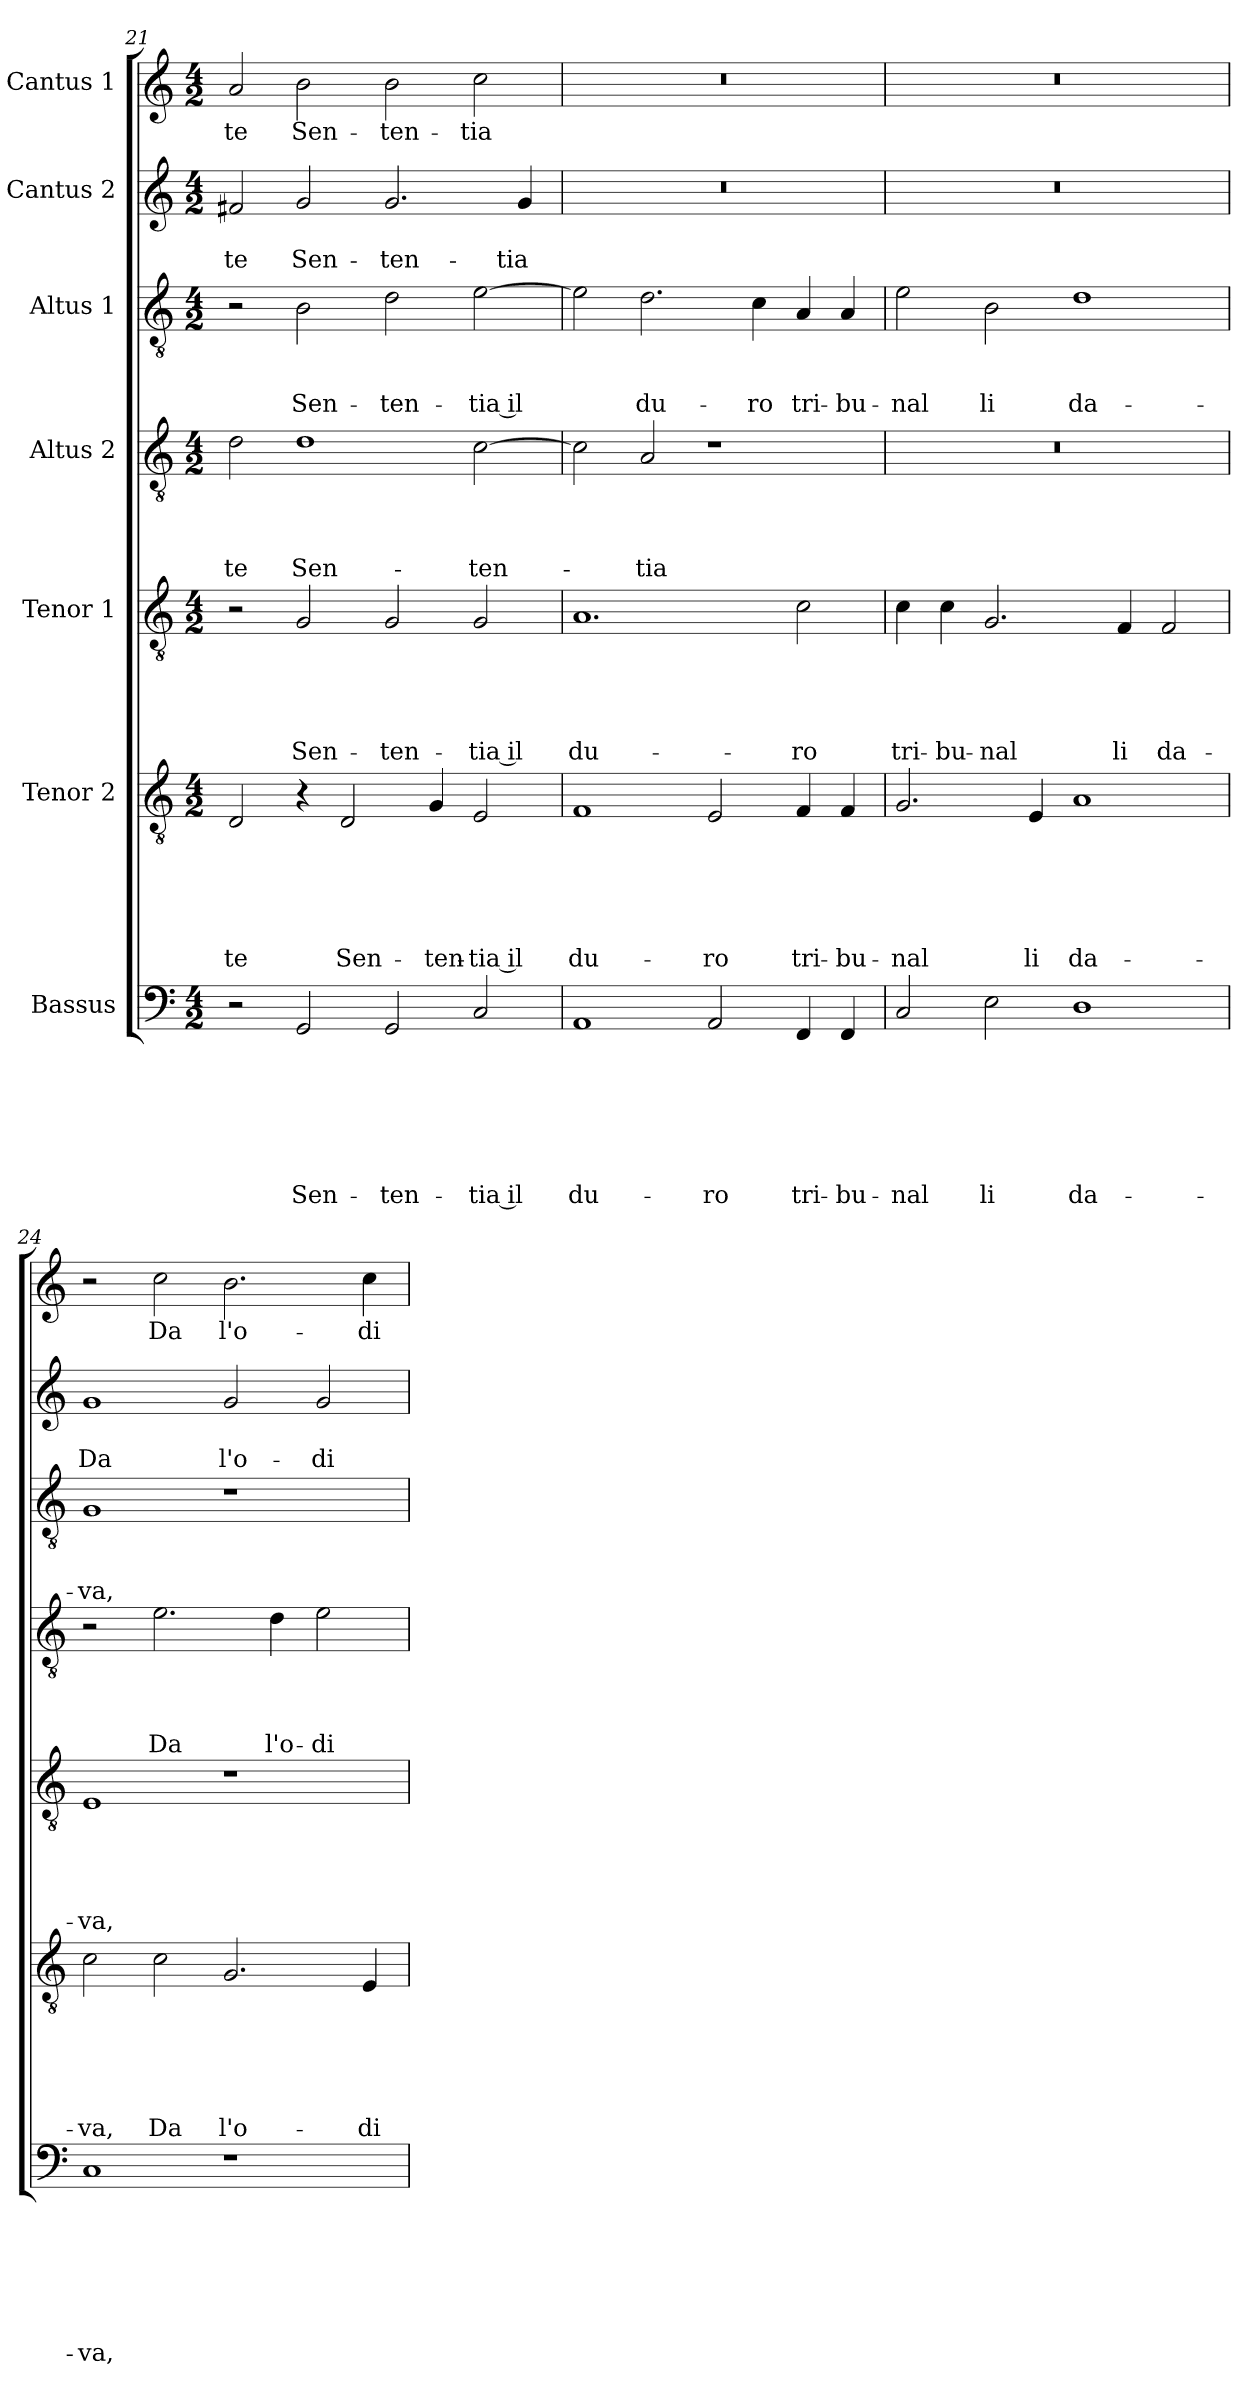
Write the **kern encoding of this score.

**kern	**text	**text	**text	**text	**text	**text	**text	**kern	**text	**text	**text	**text	**text	**text	**kern	**text	**text	**text	**text	**text	**kern	**text	**text	**text	**text	**kern	**text	**text	**text	**kern	**text	**text	**kern	**text
*part7	*part7	*part7	*part7	*part7	*part7	*part7	*part7	*part6	*part6	*part6	*part6	*part6	*part6	*part6	*part5	*part5	*part5	*part5	*part5	*part5	*part4	*part4	*part4	*part4	*part4	*part3	*part3	*part3	*part3	*part2	*part2	*part2	*part1	*part1
*staff7	*staff7	*staff7	*staff7	*staff7	*staff7	*staff7	*staff7	*staff6	*staff6	*staff6	*staff6	*staff6	*staff6	*staff6	*staff5	*staff5	*staff5	*staff5	*staff5	*staff5	*staff4	*staff4	*staff4	*staff4	*staff4	*staff3	*staff3	*staff3	*staff3	*staff2	*staff2	*staff2	*staff1	*staff1
*I"Bassus	*	*	*	*	*	*	*	*I"Tenor 2	*	*	*	*	*	*	*I"Tenor 1	*	*	*	*	*	*I"Altus 2	*	*	*	*	*I"Altus 1	*	*	*	*I"Cantus 2	*	*	*I"Cantus 1	*
!!LO:LB:g=z
*clefF4	*	*	*	*	*	*	*	*clefGv2	*	*	*	*	*	*	*clefGv2	*	*	*	*	*	*clefGv2	*	*	*	*	*clefGv2	*	*	*	*clefG2	*	*	*clefG2	*
*k[]	*	*	*	*	*	*	*	*k[]	*	*	*	*	*	*	*k[]	*	*	*	*	*	*k[]	*	*	*	*	*k[]	*	*	*	*k[]	*	*	*k[]	*
*a:	*	*	*	*	*	*	*	*a:	*	*	*	*	*	*	*a:	*	*	*	*	*	*a:	*	*	*	*	*a:	*	*	*	*a:	*	*	*a:	*
*M4/2	*	*	*	*	*	*	*	*M4/2	*	*	*	*	*	*	*M4/2	*	*	*	*	*	*M4/2	*	*	*	*	*M4/2	*	*	*	*M4/2	*	*	*M4/2	*
=21	=21	=21	=21	=21	=21	=21	=21	=21	=21	=21	=21	=21	=21	=21	=21	=21	=21	=21	=21	=21	=21	=21	=21	=21	=21	=21	=21	=21	=21	=21	=21	=21	=21	=21
!	!	!	!	!	!	!	!	!	!	!	!	!	!	!LO:LY:b	!	!	!	!	!	!	!	!	!	!	!LO:LY:b	!	!	!	!	!	!	!LO:LY:b	!	!LO:LY:b
2r	.	.	.	.	.	.	.	2D/	.	.	.	.	.	-te	2r	.	.	.	.	.	2d\	.	.	.	-te	2r	.	.	.	2f#X/	.	-te	2a/	-te
!	!	!	!	!	!	!	!LO:LY:b	!	!	!	!	!	!	!	!	!	!	!	!	!LO:LY:b	!	!	!	!	!LO:LY:b	!	!	!	!LO:LY:b	!	!	!LO:LY:b	!	!LO:LY:b
2GG/	.	.	.	.	.	.	Sen-	4r	.	.	.	.	.	.	2G/	.	.	.	.	Sen-	1d	.	.	.	Sen-	2B\	.	.	Sen-	2g/	.	Sen-	2b\	Sen-
!	!	!	!	!	!	!	!	!	!	!	!	!	!	!LO:LY:b	!	!	!	!	!	!	!	!	!	!	!	!	!	!	!	!	!	!	!	!
.	.	.	.	.	.	.	.	2D/	.	.	.	.	.	Sen-	.	.	.	.	.	.	.	.	.	.	.	.	.	.	.	.	.	.	.	.
!	!	!	!	!	!	!	!LO:LY:b	!	!	!	!	!	!	!	!	!	!	!	!	!LO:LY:b	!	!	!	!	!	!	!	!	!LO:LY:b	!	!	!LO:LY:b	!	!LO:LY:b
2GG/	.	.	.	.	.	.	-ten-	.	.	.	.	.	.	.	2G/	.	.	.	.	-ten-	.	.	.	.	.	2d\	.	.	-ten-	2.g/	.	-ten-	2b\	-ten-
!	!	!	!	!	!	!	!	!	!	!	!	!	!	!LO:LY:b	!	!	!	!	!	!	!	!	!	!	!	!	!	!	!	!	!	!	!	!
.	.	.	.	.	.	.	.	4G/	.	.	.	.	.	-ten-	.	.	.	.	.	.	.	.	.	.	.	.	.	.	.	.	.	.	.	.
!	!	!	!	!	!	!	!LO:LY:b	!	!	!	!	!	!	!LO:LY:b	!	!	!	!	!	!LO:LY:b	!	!	!	!	!LO:LY:b	!	!	!	!LO:LY:b	!	!	!	!	!LO:LY:b
2C/	.	.	.	.	.	.	-tia il	2E/	.	.	.	.	.	-tia il	2G/	.	.	.	.	-tia il	[2c\	.	.	.	-ten-	[2e\	.	.	-tia il	.	.	.	2cc\	-tia
!	!	!	!	!	!	!	!	!	!	!	!	!	!	!	!	!	!	!	!	!	!	!	!	!	!	!	!	!	!	!	!	!LO:LY:b	!	!
.	.	.	.	.	.	.	.	.	.	.	.	.	.	.	.	.	.	.	.	.	.	.	.	.	.	.	.	.	.	4g/	.	-tia	.	.
=22	=22	=22	=22	=22	=22	=22	=22	=22	=22	=22	=22	=22	=22	=22	=22	=22	=22	=22	=22	=22	=22	=22	=22	=22	=22	=22	=22	=22	=22	=22	=22	=22	=22	=22
!	!	!	!	!	!	!	!LO:LY:b	!	!	!	!	!	!	!LO:LY:b	!	!	!	!	!	!LO:LY:b	!	!	!	!	!	!	!	!	!	!	!	!	!	!
1AA	.	.	.	.	.	.	du-	1F	.	.	.	.	.	du-	1.A	.	.	.	.	du-	2c\]	.	.	.	.	2e\]	.	.	.	0r	.	.	0r	.
!	!	!	!	!	!	!	!	!	!	!	!	!	!	!	!	!	!	!	!	!	!	!	!	!	!LO:LY:b	!	!	!	!LO:LY:b	!	!	!	!	!
.	.	.	.	.	.	.	.	.	.	.	.	.	.	.	.	.	.	.	.	.	2A/	.	.	.	-tia	2.d\	.	.	du-	.	.	.	.	.
!	!	!	!	!	!	!	!LO:LY:b	!	!	!	!	!	!	!LO:LY:b	!	!	!	!	!	!	!	!	!	!	!	!	!	!	!	!	!	!	!	!
2AA/	.	.	.	.	.	.	-ro	2E/	.	.	.	.	.	-ro	.	.	.	.	.	.	1r	.	.	.	.	.	.	.	.	.	.	.	.	.
!	!	!	!	!	!	!	!	!	!	!	!	!	!	!	!	!	!	!	!	!	!	!	!	!	!	!	!	!	!LO:LY:b	!	!	!	!	!
.	.	.	.	.	.	.	.	.	.	.	.	.	.	.	.	.	.	.	.	.	.	.	.	.	.	4c\	.	.	-ro	.	.	.	.	.
!	!	!	!	!	!	!	!LO:LY:b	!	!	!	!	!	!	!LO:LY:b	!	!	!	!	!	!LO:LY:b	!	!	!	!	!	!	!	!	!LO:LY:b	!	!	!	!	!
4FF/	.	.	.	.	.	.	tri-	4F/	.	.	.	.	.	tri-	2c\	.	.	.	.	-ro	.	.	.	.	.	4A/	.	.	tri-	.	.	.	.	.
!	!	!	!	!	!	!	!LO:LY:b	!	!	!	!	!	!	!LO:LY:b	!	!	!	!	!	!	!	!	!	!	!	!	!	!	!LO:LY:b	!	!	!	!	!
4FF/	.	.	.	.	.	.	-bu-	4F/	.	.	.	.	.	-bu-	.	.	.	.	.	.	.	.	.	.	.	4A/	.	.	-bu-	.	.	.	.	.
=23	=23	=23	=23	=23	=23	=23	=23	=23	=23	=23	=23	=23	=23	=23	=23	=23	=23	=23	=23	=23	=23	=23	=23	=23	=23	=23	=23	=23	=23	=23	=23	=23	=23	=23
!	!	!	!	!	!	!	!LO:LY:b	!	!	!	!	!	!	!LO:LY:b	!	!	!	!	!	!LO:LY:b	!	!	!	!	!	!	!	!	!LO:LY:b	!	!	!	!	!
2C/	.	.	.	.	.	.	-nal	2.G/	.	.	.	.	.	-nal	4c\	.	.	.	.	tri-	0r	.	.	.	.	2e\	.	.	-nal	0r	.	.	0r	.
!	!	!	!	!	!	!	!	!	!	!	!	!	!	!	!	!	!	!	!	!LO:LY:b	!	!	!	!	!	!	!	!	!	!	!	!	!	!
.	.	.	.	.	.	.	.	.	.	.	.	.	.	.	4c\	.	.	.	.	-bu-	.	.	.	.	.	.	.	.	.	.	.	.	.	.
!	!	!	!	!	!	!	!LO:LY:b	!	!	!	!	!	!	!	!	!	!	!	!	!LO:LY:b	!	!	!	!	!	!	!	!	!LO:LY:b	!	!	!	!	!
2E\	.	.	.	.	.	.	li	.	.	.	.	.	.	.	2.G/	.	.	.	.	-nal	.	.	.	.	.	2B\	.	.	li	.	.	.	.	.
!	!	!	!	!	!	!	!	!	!	!	!	!	!	!LO:LY:b	!	!	!	!	!	!	!	!	!	!	!	!	!	!	!	!	!	!	!	!
.	.	.	.	.	.	.	.	4E/	.	.	.	.	.	li	.	.	.	.	.	.	.	.	.	.	.	.	.	.	.	.	.	.	.	.
!	!	!	!	!	!	!	!LO:LY:b	!	!	!	!	!	!	!LO:LY:b	!	!	!	!	!	!	!	!	!	!	!	!	!	!	!LO:LY:b	!	!	!	!	!
1D	.	.	.	.	.	.	da-	1A	.	.	.	.	.	da-	.	.	.	.	.	.	.	.	.	.	.	1d	.	.	da-	.	.	.	.	.
!	!	!	!	!	!	!	!	!	!	!	!	!	!	!	!	!	!	!	!	!LO:LY:b	!	!	!	!	!	!	!	!	!	!	!	!	!	!
.	.	.	.	.	.	.	.	.	.	.	.	.	.	.	4F/	.	.	.	.	li	.	.	.	.	.	.	.	.	.	.	.	.	.	.
!	!	!	!	!	!	!	!	!	!	!	!	!	!	!	!	!	!	!	!	!LO:LY:b	!	!	!	!	!	!	!	!	!	!	!	!	!	!
.	.	.	.	.	.	.	.	.	.	.	.	.	.	.	2F/	.	.	.	.	da-	.	.	.	.	.	.	.	.	.	.	.	.	.	.
=24	=24	=24	=24	=24	=24	=24	=24	=24	=24	=24	=24	=24	=24	=24	=24	=24	=24	=24	=24	=24	=24	=24	=24	=24	=24	=24	=24	=24	=24	=24	=24	=24	=24	=24
!	!	!	!	!	!	!	!LO:LY:b	!	!	!	!	!	!	!LO:LY:b	!	!	!	!	!	!LO:LY:b	!	!	!	!	!	!	!	!	!LO:LY:b	!	!	!LO:LY:b	!	!
1C	.	.	.	.	.	.	-va,	2c\	.	.	.	.	.	-va,	1E	.	.	.	.	-va,	2r	.	.	.	.	1G	.	.	-va,	1g	.	Da	2r	.
!	!	!	!	!	!	!	!	!	!	!	!	!	!	!LO:LY:b	!	!	!	!	!	!	!	!	!	!	!LO:LY:b	!	!	!	!	!	!	!	!	!LO:LY:b
.	.	.	.	.	.	.	.	2c\	.	.	.	.	.	Da	.	.	.	.	.	.	2.e\	.	.	.	Da	.	.	.	.	.	.	.	2cc\	Da
!	!	!	!	!	!	!	!	!	!	!	!	!	!	!LO:LY:b	!	!	!	!	!	!	!	!	!	!	!	!	!	!	!	!	!	!LO:LY:b	!	!LO:LY:b
1r	.	.	.	.	.	.	.	2.G/	.	.	.	.	.	l'o-	1r	.	.	.	.	.	.	.	.	.	.	1r	.	.	.	2g/	.	l'o-	2.b\	l'o-
!	!	!	!	!	!	!	!	!	!	!	!	!	!	!	!	!	!	!	!	!	!	!	!	!	!LO:LY:b	!	!	!	!	!	!	!	!	!
.	.	.	.	.	.	.	.	.	.	.	.	.	.	.	.	.	.	.	.	.	4d\	.	.	.	l'o-	.	.	.	.	.	.	.	.	.
!	!	!	!	!	!	!	!	!	!	!	!	!	!	!	!	!	!	!	!	!	!	!	!	!	!LO:LY:b	!	!	!	!	!	!	!LO:LY:b	!	!
.	.	.	.	.	.	.	.	.	.	.	.	.	.	.	.	.	.	.	.	.	2e\	.	.	.	-di-	.	.	.	.	2g/	.	-di-	.	.
!	!	!	!	!	!	!	!	!	!	!	!	!	!	!LO:LY:b	!	!	!	!	!	!	!	!	!	!	!	!	!	!	!	!	!	!	!	!LO:LY:b
.	.	.	.	.	.	.	.	4E/	.	.	.	.	.	-di-	.	.	.	.	.	.	.	.	.	.	.	.	.	.	.	.	.	.	4cc\	-di-
=	=	=	=	=	=	=	=	=	=	=	=	=	=	=	=	=	=	=	=	=	=	=	=	=	=	=	=	=	=	=	=	=	=	=
*-	*-	*-	*-	*-	*-	*-	*-	*-	*-	*-	*-	*-	*-	*-	*-	*-	*-	*-	*-	*-	*-	*-	*-	*-	*-	*-	*-	*-	*-	*-	*-	*-	*-	*-
